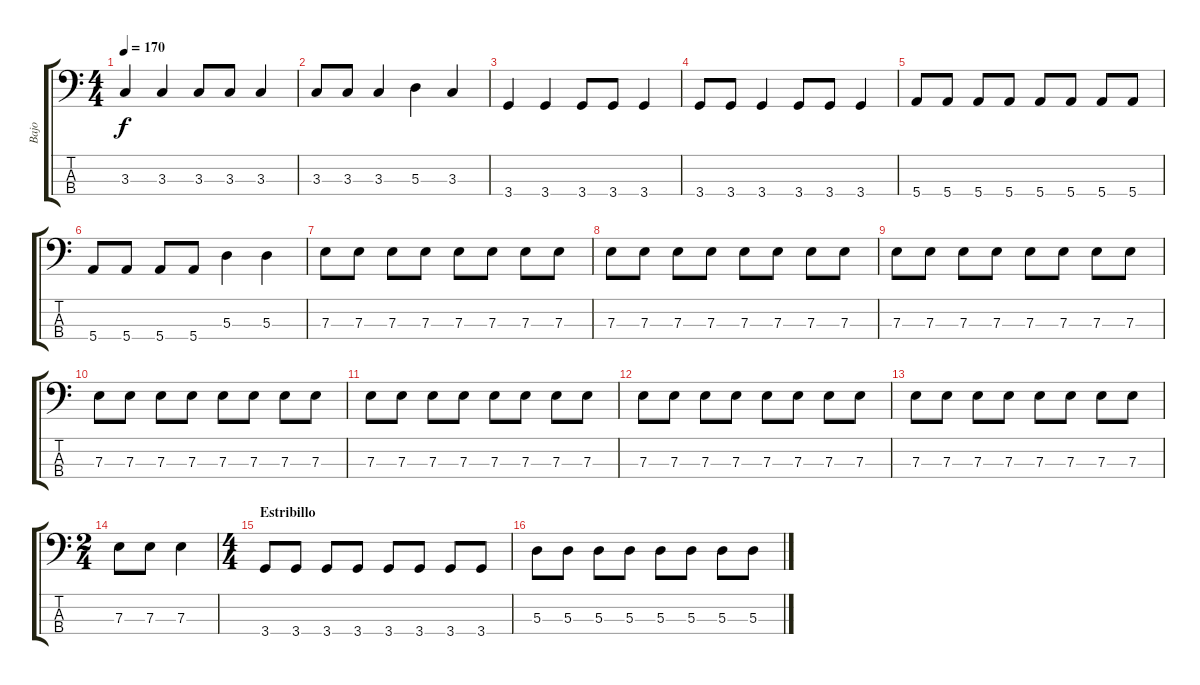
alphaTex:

\track ("Bajo" "Bajo") {instrument electricbasspick}
\staff {score tabs}
\tuning (G2 D2 A1 E1) {hide}
\ts (4 4)
\tempo 170
\clef f4
\ks c
3.3.4{dy f} 3.3.4 3.3.8 3.3.8 3.3.4 |
3.3.8 3.3.8 3.3.4 5.3.4 3.3.4 |
3.4.4 3.4.4 3.4.8 3.4.8 3.4.4 |
3.4.8 3.4.8 3.4.4 3.4.8 3.4.8 3.4.4 |
5.4.8 5.4.8 5.4.8 5.4.8 5.4.8 5.4.8 5.4.8 5.4.8 |
5.4.8 5.4.8 5.4.8 5.4.8 5.3.4 5.3.4 |
7.3.8 7.3.8 7.3.8 7.3.8 7.3.8 7.3.8 7.3.8 7.3.8 |
7.3.8 7.3.8 7.3.8 7.3.8 7.3.8 7.3.8 7.3.8 7.3.8 |
7.3.8 7.3.8 7.3.8 7.3.8 7.3.8 7.3.8 7.3.8 7.3.8 |
7.3.8 7.3.8 7.3.8 7.3.8 7.3.8 7.3.8 7.3.8 7.3.8 |
7.3.8 7.3.8 7.3.8 7.3.8 7.3.8 7.3.8 7.3.8 7.3.8 |
7.3.8 7.3.8 7.3.8 7.3.8 7.3.8 7.3.8 7.3.8 7.3.8 |
7.3.8 7.3.8 7.3.8 7.3.8 7.3.8 7.3.8 7.3.8 7.3.8 |
\ts (2 4)
7.3.8 7.3.8 7.3.4 |
\ts (4 4)
\section ("" "Estribillo")
3.4.8 3.4.8 3.4.8 3.4.8 3.4.8 3.4.8 3.4.8 3.4.8 |
5.3.8 5.3.8 5.3.8 5.3.8 5.3.8 5.3.8 5.3.8 5.3.8
